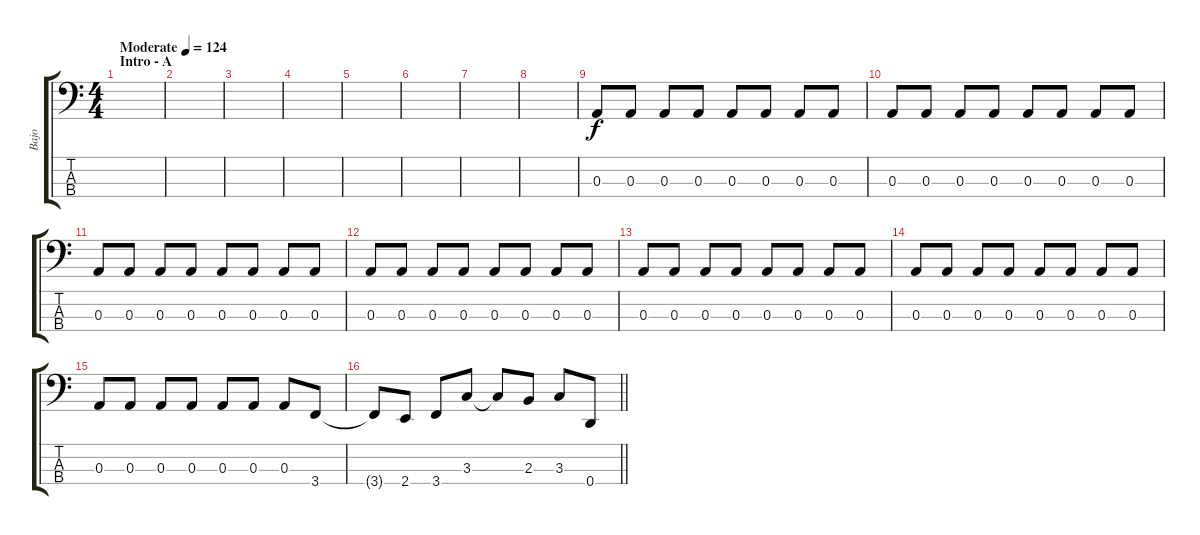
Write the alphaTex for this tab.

\track ("Bajo" "Bajo") {instrument electricbasspick}
\staff {score tabs}
\tuning (G2 D2 A1 D1) {hide}
\ts (4 4)
\section ("" "Intro - A")
\tempo (124 "Moderate")
\clef f4
\ks c
|
|
|
|
|
|
|
|
0.3.8 0.3.8 0.3.8 0.3.8 0.3.8 0.3.8 0.3.8 0.3.8 |
0.3.8 0.3.8 0.3.8 0.3.8 0.3.8 0.3.8 0.3.8 0.3.8 |
0.3.8 0.3.8 0.3.8 0.3.8 0.3.8 0.3.8 0.3.8 0.3.8 |
0.3.8 0.3.8 0.3.8 0.3.8 0.3.8 0.3.8 0.3.8 0.3.8 |
0.3.8 0.3.8 0.3.8 0.3.8 0.3.8 0.3.8 0.3.8 0.3.8 |
0.3.8 0.3.8 0.3.8 0.3.8 0.3.8 0.3.8 0.3.8 0.3.8 |
0.3.8 0.3.8 0.3.8 0.3.8 0.3.8 0.3.8 0.3.8 3.4.8 |
\barLineRight lightlight
3.4{t}.8{dy f} 2.4.8 3.4.8 3.3.8 3.3{t}.8 2.3.8 3.3.8 0.4.8
